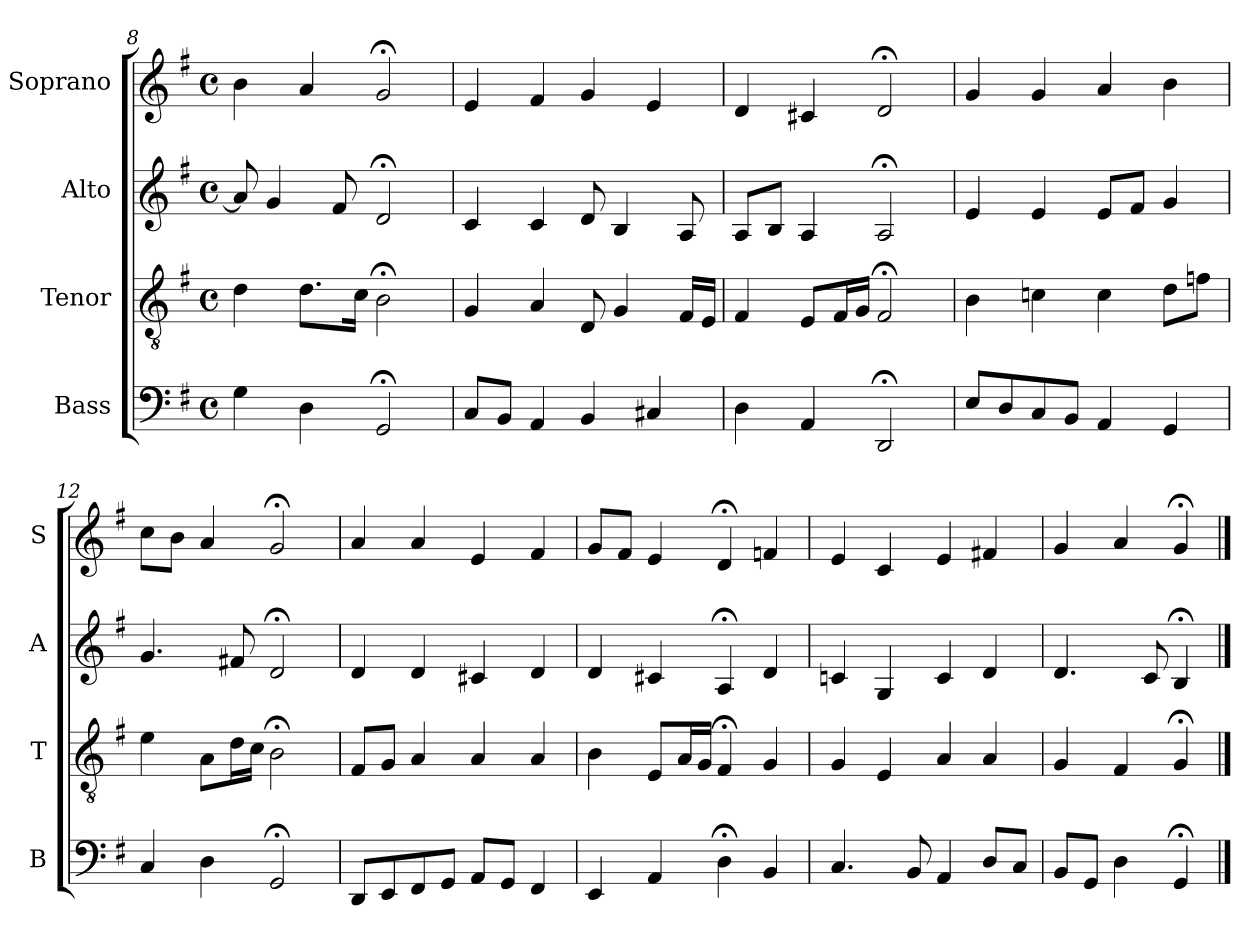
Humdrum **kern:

**kern	**kern	**kern	**kern
*part4	*part3	*part2	*part1
*staff4	*staff3	*staff2	*staff1
*I"Bass	*I"Tenor	*I"Alto	*I"Soprano
*I'B	*I'T	*I'A	*I'S
*clefF4	*clefGv2	*clefG2	*clefG2
*k[f#]	*k[f#]	*k[f#]	*k[f#]
*G:	*G:	*G:	*G:
*M4/4	*M4/4	*M4/4	*M4/4
*met(c)	*met(c)	*met(c)	*met(c)
=8	=8	=8	=8
4G	4d	8a]	4b
.	.	4g	.
4D	8.dL	.	4a
.	.	8f#	.
.	16cJk	.	.
2GG;<	2B;<	2d;<	2g;<
=9	=9	=9	=9
8CL	4G	4c	4e
8BBJ	.	.	.
4AA	4A	4c	4f#
4BB	8D	8d	4g
.	4G	4B	.
4C#X	.	.	4e
.	16F#LL	8A	.
.	16EJJ	.	.
=10	=10	=10	=10
4D	4F#	8AL	4d
.	.	8BJ	.
4AA	8EL	4A	4c#X
.	16F#L	.	.
.	16GJJ	.	.
2DD;<	2F#;<	2A;<	2d;<
=11	=11	=11	=11
8EL	4B	4e	4g
8D	.	.	.
8C	4cn	4e	4g
8BBJ	.	.	.
4AA	4c	8eL	4a
.	.	8f#J	.
4GG	8dL	4g	4b
.	8fnJ	.	.
=12	=12	=12	=12
4C	4e	4.g	8ccL
.	.	.	8bJ
4D	8AL	.	4a
.	16dL	8f#X	.
.	16cJJ	.	.
2GG;<	2B;<	2d;<	2g;<
=13	=13	=13	=13
8DDL	8F#L	4d	4a
8EE	8GJ	.	.
8FF#	4A	4d	4a
8GGJ	.	.	.
8AAL	4A	4c#X	4e
8GGJ	.	.	.
4FF#	4A	4d	4f#
=14	=14	=14	=14
4EE	4B	4d	8gL
.	.	.	8f#J
4AA	8EL	4c#X	4e
.	16AL	.	.
.	16GJJ	.	.
4D;<	4F#;<i	4A;<i	4d;<
4BB	4Gi	4di	4fn
=15	=15	=15	=15
4.C	4G	4cn	4e
.	4Ei	4G	4ci
8BB	.	.	.
4AA	4Ai	4c	4ei
8DL	4A	4d	4f#X
8CJ	.	.	.
=16	=16	=16	=16
8BBL	4G	4.d	4g
8GGJ	.	.	.
4D	4F#	.	4a
.	.	8c	.
4GG;<	4G;<	4B;<	4g;<
==	==	==	==
*-	*-	*-	*-
